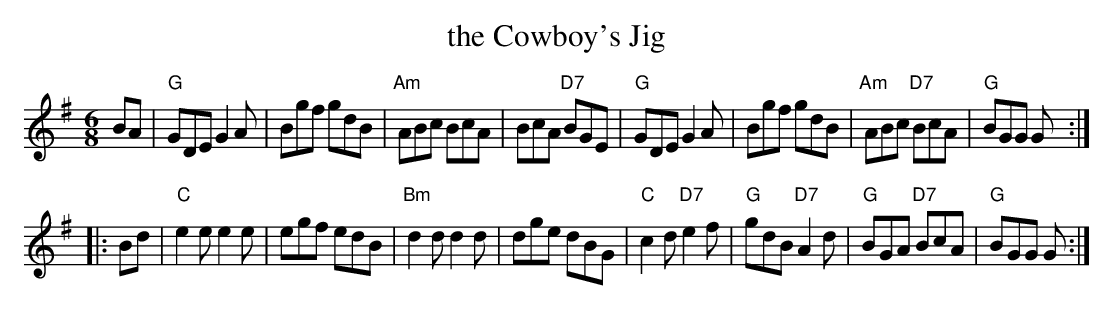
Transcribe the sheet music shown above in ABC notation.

X:1
T: the Cowboy's Jig
M: 6/8
L: 1/8
K: G
BA \
| "G"GDE G2A | Bgf gdB | "Am"ABc BcA | BcA "D7"BGE \
| "G"GDE G2A | Bgf gdB | "Am"ABc "D7"BcA | "G"BGG G :|
|: Bd \
| "C"e2e e2e | egf edB | "Bm"d2d d2d | dge dBG \
| "C"c2d "D7"e2f | "G"gdB "D7"A2d | "G"BGA "D7"BcA | "G"BGG G :|
